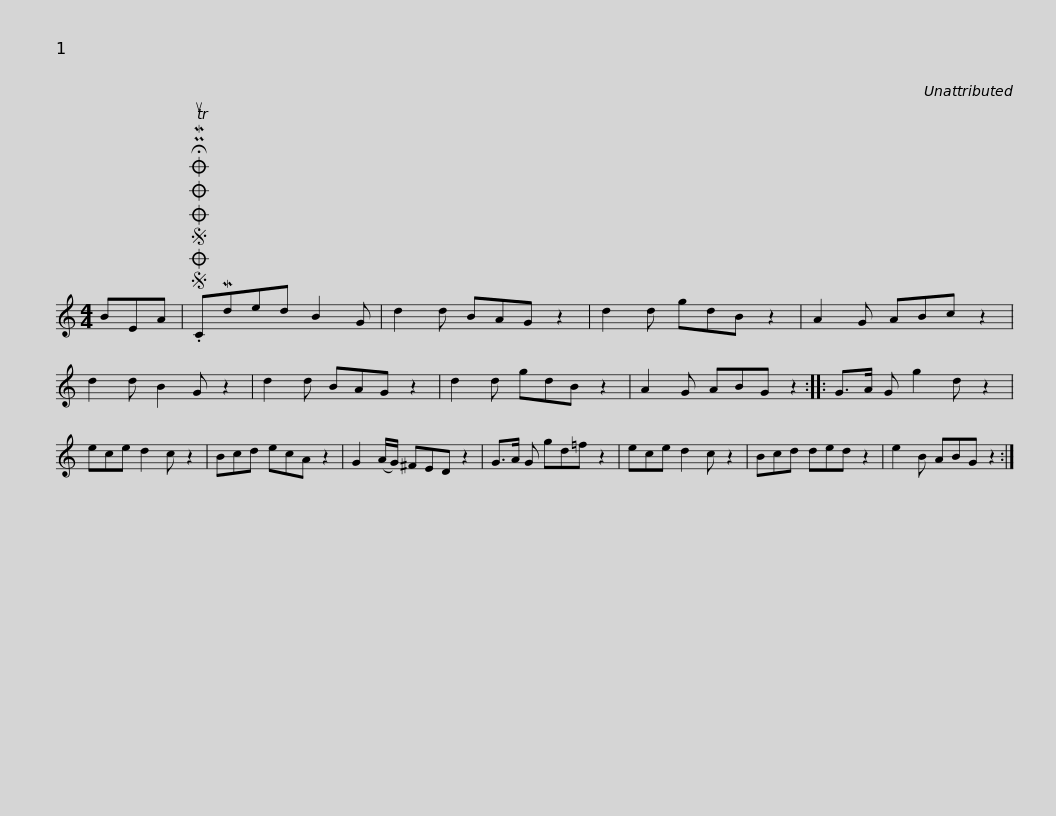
X:1
L:1/8
M:4/4
I:linebreak $
K:C
V:1 treble
V:1
 BEA |SOSOOO .!fermata!PMTuCMded B2 G | d2 d BAG z2 | d2 d gdB z2 | A2 G ABc z2 | %5
 d2 d B2 G z2 | d2 d BAG z2 |$ d2 d gdB z2 | A2 G ABG z2 :: G>A G g2 d z2 | %10
 ece d2 c z2 | Bcd ecA z2 | G2 (A/G/) ^FED z2 |$ G>A G gd=f z2 | ece d2 c z2 | %15
 Bcd ded z2 | e2 B ABG z2 :| %17
